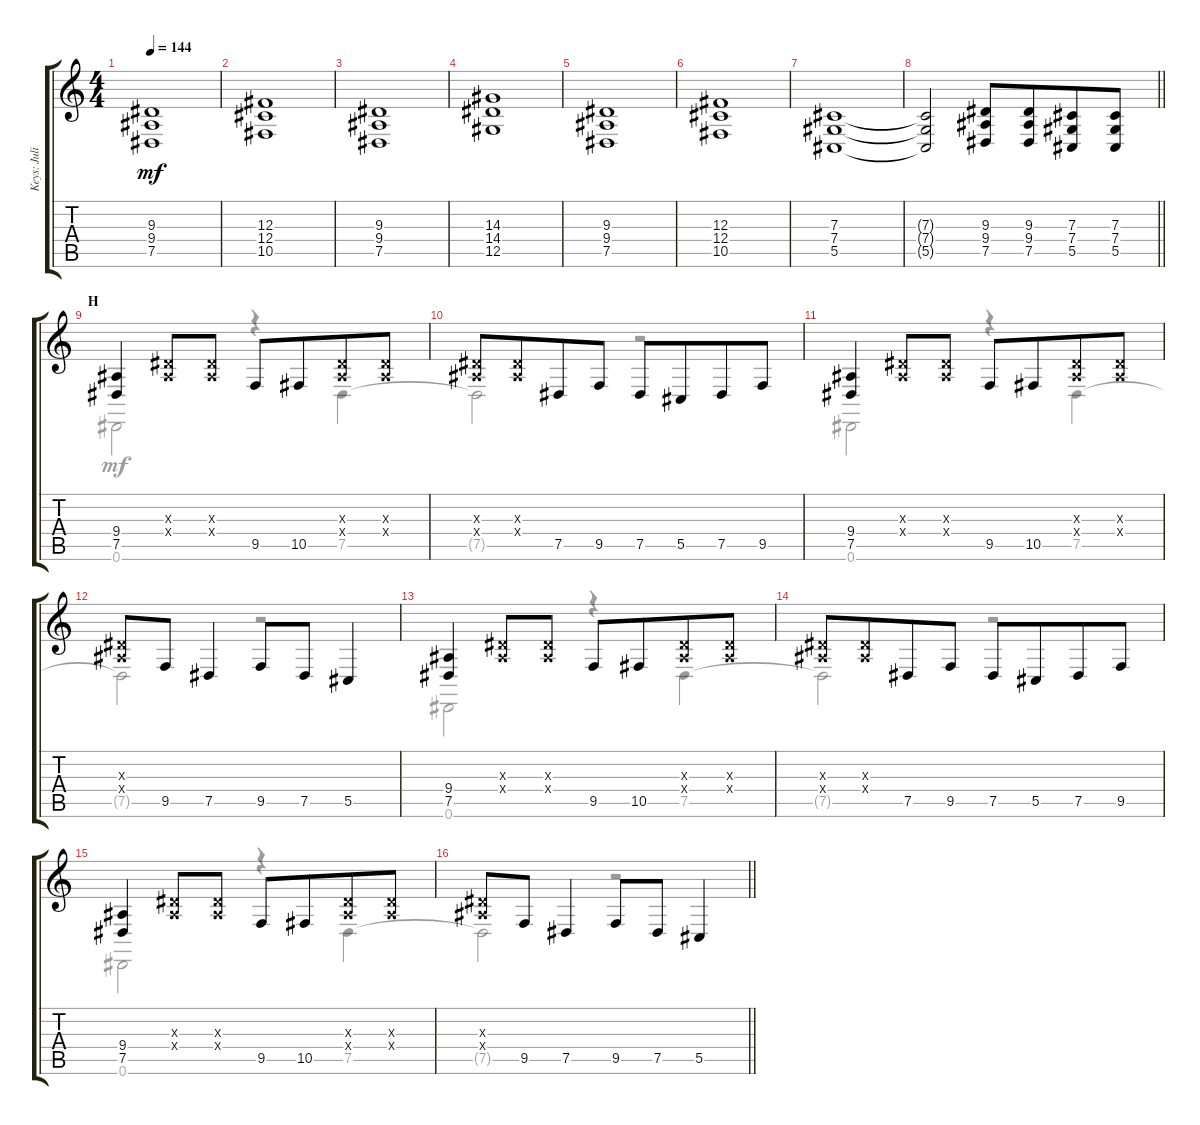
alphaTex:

\track ("Keys: Julie" "Keys: Juli") {instrument synthstrings1}
\staff {score tabs}
\tuning (Eb4 Bb3 Gb3 Db3 Ab2 Eb2) {hide}
\voice
\ts (4 4)
\tempo 144
\clef g2
\ks c
(9.3 9.4 7.5).1{dy mf} |
(12.3 12.4 10.5).1 |
(9.3 9.4 7.5).1 |
(14.3 14.4 12.5).1 |
(9.3 9.4 7.5).1 |
(12.3 12.4 10.5).1 |
(7.3 7.4 5.5).1 |
\barLineRight lightlight
(7.3{t} 7.4{t} 5.5{t}).2 (9.3 9.4 7.5).8 (9.3 9.4 7.5).8{beam merge} (7.3 7.4 5.5).8 (7.3 7.4 5.5).8 |
\section ("" "H")
(9.4 7.5).4 (9.3{x} 9.4{x}).8 (9.3{x} 9.4{x}).8 9.5.8 10.5.8{beam merge} (9.3{x} 9.4{x}).8 (9.3{x} 9.4{x}).8 |
(9.3{x} 9.4{x}).8 (9.3{x} 9.4{x}).8{beam merge} 7.5.8 9.5.8 7.5.8 5.5.8{beam merge} 7.5.8 9.5.8 |
(9.4 7.5).4 (9.3{x} 9.4{x}).8 (9.3{x} 9.4{x}).8 9.5.8 10.5.8{beam merge} (9.3{x} 9.4{x}).8 (9.3{x} 9.4{x}).8 |
(9.3{x} 9.4{x}).8 9.5.8{beam merge} 7.5.4 9.5.8 7.5.8 5.5.4 |
(9.4 7.5).4 (9.3{x} 9.4{x}).8 (9.3{x} 9.4{x}).8 9.5.8 10.5.8{beam merge} (9.3{x} 9.4{x}).8 (9.3{x} 9.4{x}).8 |
(9.3{x} 9.4{x}).8 (9.3{x} 9.4{x}).8{beam merge} 7.5.8 9.5.8 7.5.8 5.5.8{beam merge} 7.5.8 9.5.8 |
(9.4 7.5).4 (9.3{x} 9.4{x}).8 (9.3{x} 9.4{x}).8 9.5.8 10.5.8{beam merge} (9.3{x} 9.4{x}).8 (9.3{x} 9.4{x}).8 |
\barLineRight lightlight
(9.3{x} 9.4{x}).8 9.5.8{beam merge} 7.5.4 9.5.8 7.5.8 5.5.4
\voice
\clef g2
\ottava regular
\simile none
\ks c
|
|
|
|
|
|
|
\barLineRight lightlight
|
0.6.2 r.4 7.5.4 |
7.5{t}.2 r.2 |
0.6.2 r.4 7.5.4 |
7.5{t}.2 r.2 |
0.6.2 r.4 7.5.4 |
7.5{t}.2 r.2 |
0.6.2 r.4 7.5.4 |
\barLineRight lightlight
7.5{t}.2 r.2
